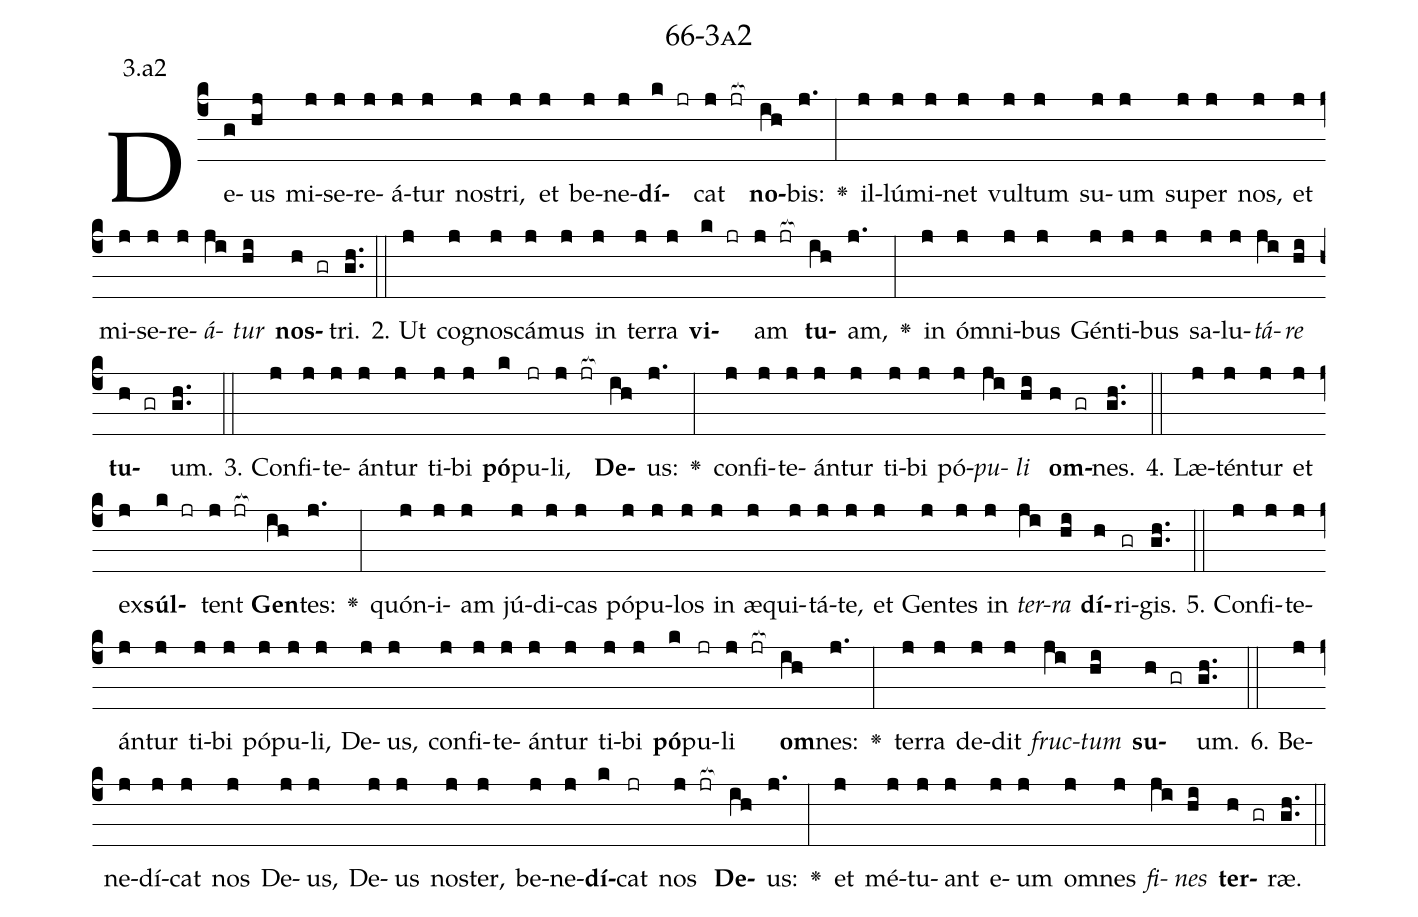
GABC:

name: 66-3a2;
annotation: 3.a2;
%%
(c4)De(g)us(hj) mi(j)se(j)re(j)á(j)tur(j) nos(j)tri,(j) et(j) be(j)ne(j)<b>dí</b>(k jr)cat(j jr[ocb:1{]) <b>no</b>(ih[ocb:0}])bis:(j.) <v>\greheightstar</v>(:) il(j)lú(j)mi(j)net(j) vul(j)tum(j) su(j)um(j) su(j)per(j) nos,(j) et(j) mi(j)se(j)re(j)<i>á</i>(ji)<i>tur</i>(hi) <b>nos</b>(h gr)tri.(gh..) (::)
2. Ut(j) co(j)gnos(j)cá(j)mus(j) in(j) ter(j)ra(j) <b>vi</b>(k jr)am(j jr[ocb:1{]) <b>tu</b>(ih[ocb:0}])am,(j.) <v>\greheightstar</v>(:) in(j) óm(j)ni(j)bus(j) Gén(j)ti(j)bus(j) sa(j)lu(j)<i>tá</i>(ji)<i>re</i>(hi) <b>tu</b>(h gr)um.(gh..) (::)
3. Con(j)fi(j)te(j)án(j)tur(j) ti(j)bi(j) <b>pó</b>(k)pu(jr)li,(j jr[ocb:1{]) <b>De</b>(ih[ocb:0}])us:(j.) <v>\greheightstar</v>(:) con(j)fi(j)te(j)án(j)tur(j) ti(j)bi(j) pó(j)<i>pu</i>(ji)<i>li</i>(hi) <b>om</b>(h gr)nes.(gh..) (::)
4. Læ(j)tén(j)tur(j) et(j) ex(j)<b>súl</b>(k jr)tent(j jr[ocb:1{]) <b>Gen</b>(ih[ocb:0}])tes:(j.) <v>\greheightstar</v>(:) quón(j)i(j)am(j) jú(j)di(j)cas(j) pó(j)pu(j)los(j) in(j) æ(j)qui(j)tá(j)te,(j) et(j) Gen(j)tes(j) in(j) <i>ter</i>(ji)<i>ra</i>(hi) <b>dí</b>(h)ri(gr)gis.(gh..) (::)
5. Con(j)fi(j)te(j)án(j)tur(j) ti(j)bi(j) pó(j)pu(j)li,(j) De(j)us,(j) con(j)fi(j)te(j)án(j)tur(j) ti(j)bi(j) <b>pó</b>(k)pu(jr)li(j jr[ocb:1{]) <b>om</b>(ih[ocb:0}])nes:(j.) <v>\greheightstar</v>(:) ter(j)ra(j) de(j)dit(j) <i>fruc</i>(ji)<i>tum</i>(hi) <b>su</b>(h gr)um.(gh..) (::)
6. Be(j)ne(j)dí(j)cat(j) nos(j) De(j)us,(j) De(j)us(j) nos(j)ter,(j) be(j)ne(j)<b>dí</b>(k)cat(jr) nos(j jr[ocb:1{]) <b>De</b>(ih[ocb:0}])us:(j.) <v>\greheightstar</v>(:) et(j) mé(j)tu(j)ant(j) e(j)um(j) om(j)nes(j) <i>fi</i>(ji)<i>nes</i>(hi) <b>ter</b>(h gr)ræ.(gh..) (::)
